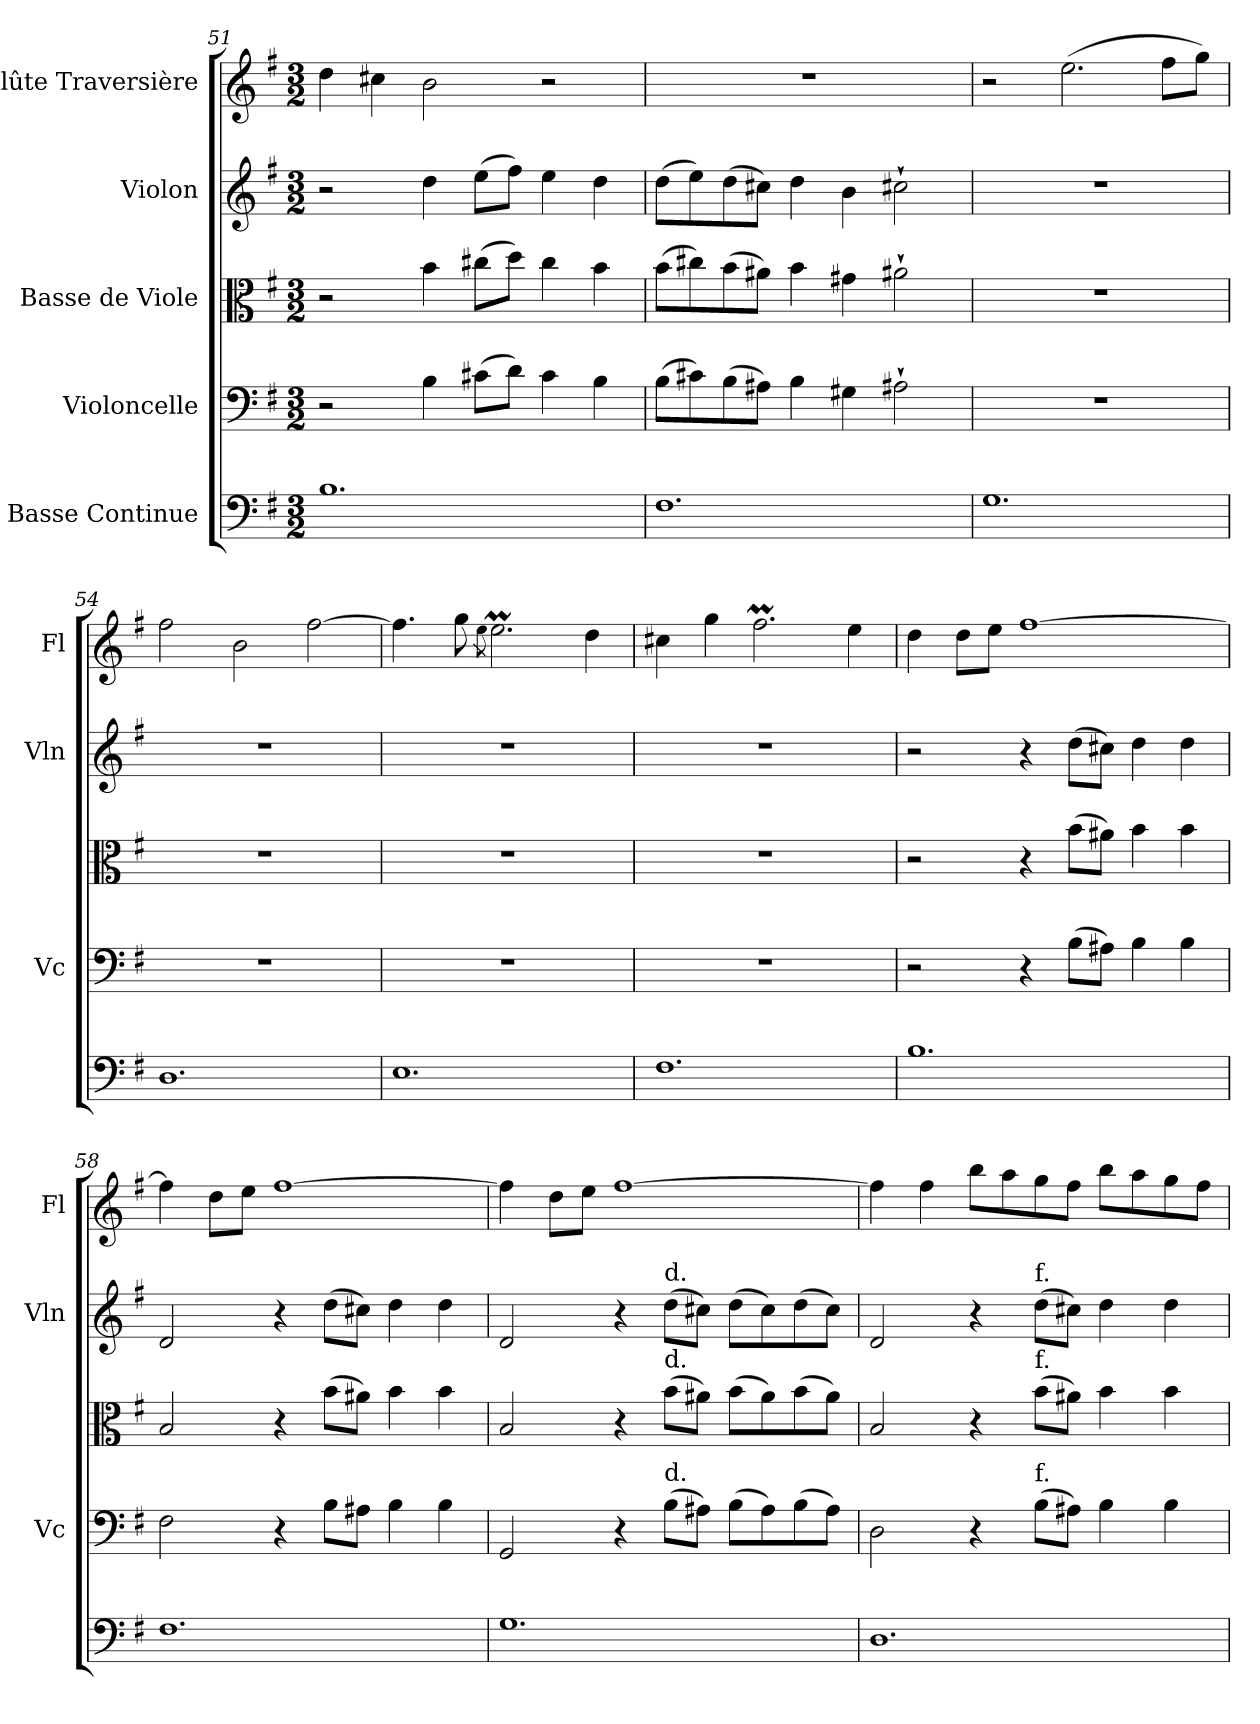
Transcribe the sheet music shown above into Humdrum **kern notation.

**kern	**kern	**kern	**kern	**kern
*part5	*part4	*part3	*part2	*part1
*staff5	*staff4	*staff3	*staff2	*staff1
*I"Basse Continue	*I"Violoncelle	*I"Basse de Viole	*I"Violon	*I"Flûte Traversière
*	*I'Vc	*	*I'Vln	*I'Fl
*clefF4	*clefF4	*clefC3	*clefG2	*clefG2
*k[f#]	*k[f#]	*k[f#]	*k[f#]	*k[f#]
*M3/2	*M3/2	*M3/2	*M3/2	*M3/2
=51	=51	=51	=51	=51
1.B	2r	2r	2r	4dd\
.	.	.	.	4cc#X\
.	4B\	4b\	4dd\	2b\
.	(8c#X\L	(8cc#X\L	(8ee\L	.
.	8d\J)	8dd\J)	8ff#\J)	.
.	4c#\	4cc#\	4ee\	2r
.	4B\	4b\	4dd\	.
=52	=52	=52	=52	=52
1.F#	(8B\L	(8b\L	(8dd\L	1.r
.	8c#X\)	8cc#X\)	8ee\)	.
.	(8B\	(8b\	(8dd\	.
.	8A#X\J)	8a#X\J)	8cc#X\J)	.
.	4B\	4b\	4dd\	.
.	4G#X\	4g#X\	4b\	.
.	2A#X`\	2a#X`\	2cc#X`\	.
=53	=53	=53	=53	=53
1.G	1.r	1.r	1.r	2r
.	.	.	.	(2.ee\
.	.	.	.	8ff#\L
.	.	.	.	8gg\J)
!!LO:LB:g=z
=54	=54	=54	=54	=54
1.D	1.r	1.r	1.r	2ff#\
.	.	.	.	2b\
.	.	.	.	[2ff#\
=55	=55	=55	=55	=55
1.E	1.r	1.r	1.r	4.ff#\]
.	.	.	.	8gg\
.	.	.	.	8qee\
.	.	.	.	2.eeM\
.	.	.	.	4dd\
=56	=56	=56	=56	=56
1.F#	1.r	1.r	1.r	4cc#X\
.	.	.	.	4gg\
.	.	.	.	2.ff#m\
.	.	.	.	4ee\
=57	=57	=57	=57	=57
1.B	2r	2r	2r	4dd\
.	.	.	.	8dd\L
.	.	.	.	8ee\J
.	4r	4r	4r	[1ff#
.	(8B\L	(8b\L	(8dd\L	.
.	8A#X\J)	8a#X\J)	8cc#X\J)	.
.	4B\	4b\	4dd\	.
.	4B\	4b\	4dd\	.
=58	=58	=58	=58	=58
1.F#	2F#\	2B/	2d/	4ff#\]
.	.	.	.	8dd\L
.	.	.	.	8ee\J
.	4r	4r	4r	[1ff#
.	8B\L	(8b\L	(8dd\L	.
.	8A#X\J	8a#X\J)	8cc#X\J)	.
.	4B\	4b\	4dd\	.
.	4B\	4b\	4dd\	.
=59	=59	=59	=59	=59
1.G	2GG/	2B/	2d/	4ff#\]
.	.	.	.	8dd\L
.	.	.	.	8ee\J
.	4r	4r	4r	[1ff#
!	!	!	!LO:TX:a:t=d.	!
!	!	!LO:TX:a:t=d.	!	!
!	!LO:TX:a:t=d.	!	!	!
.	(8B\L	(8b\L	(8dd\L	.
.	8A#X\J)	8a#X\J)	8cc#X\J)	.
.	(8B\L	(8b\L	(8dd\L	.
.	8A#\)	8a#\)	8cc#\)	.
.	(8B\	(8b\	(8dd\	.
.	8A#\J)	8a#\J)	8cc#\J)	.
!!LO:LB:g=z
=60	=60	=60	=60	=60
1.D	2D\	2B/	2d/	4ff#\]
.	.	.	.	4ff#\
.	4r	4r	4r	8bb\L
.	.	.	.	8aa\
!	!	!	!LO:TX:a:t=f.	!
!	!	!LO:TX:a:t=f.	!	!
!	!LO:TX:a:t=f.	!	!	!
.	(8B\L	(8b\L	(8dd\L	8gg\
.	8A#X\J)	8a#X\J)	8cc#X\J)	8ff#\J
.	4B\	4b\	4dd\	8bb\L
.	.	.	.	8aa\
.	4B\	4b\	4dd\	8gg\
.	.	.	.	8ff#\J
=	=	=	=	=
*-	*-	*-	*-	*-
